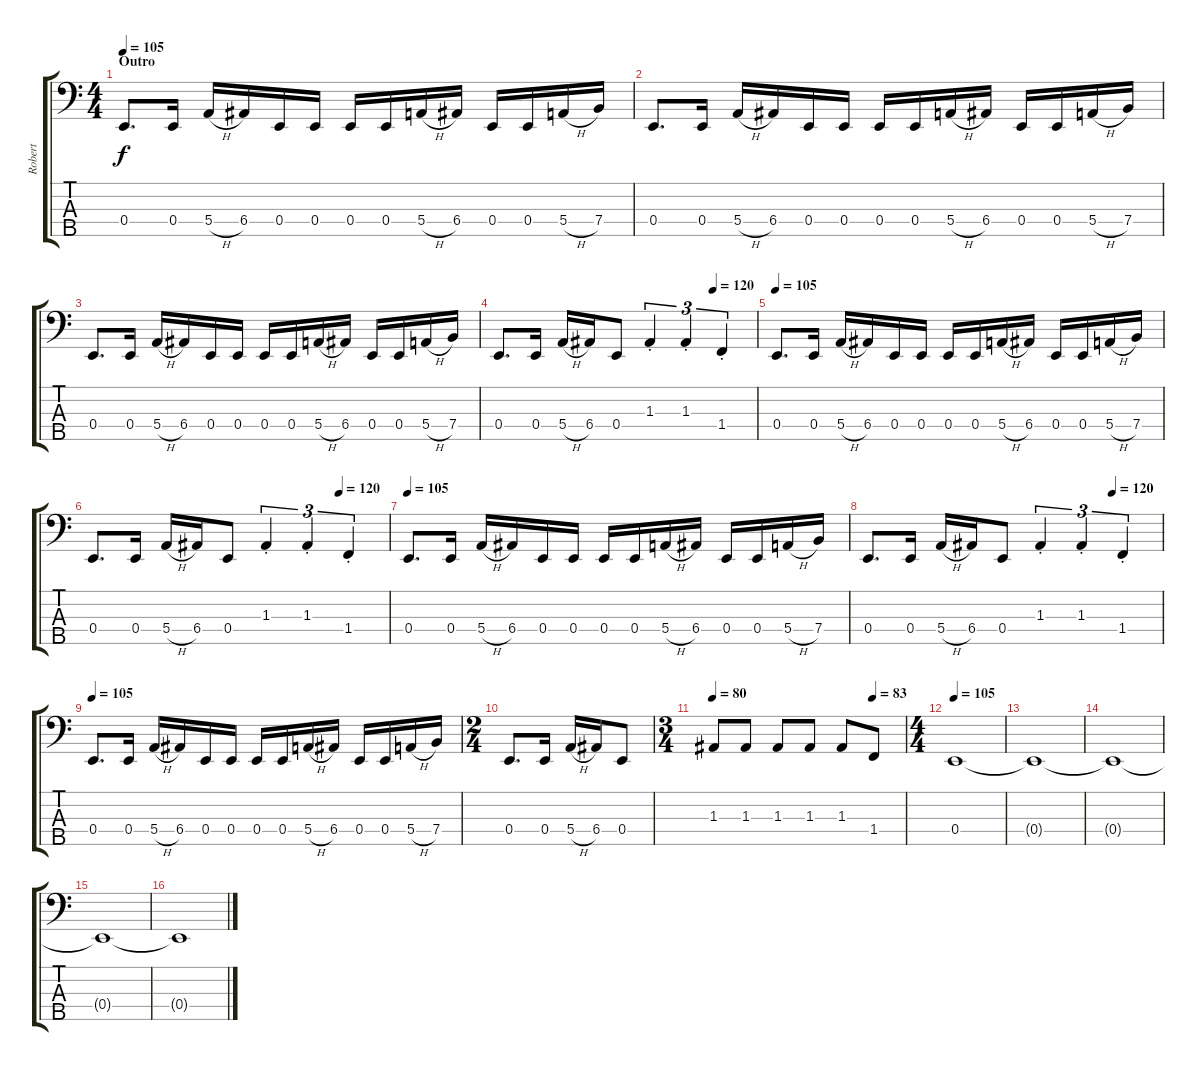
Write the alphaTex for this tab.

\track ("Robert" "Robert") {instrument electricbassfinger}
\staff {score tabs}
\tuning (G2 D2 A1 E1 B0) {hide}
\ts (4 4)
\section ("" "Outro")
\tempo 105
\clef f4
\ks c
0.4.8{d dy f} 0.4.16 5.4{h}.16 6.4.16 0.4.16 0.4.16 0.4.16 0.4.16 5.4{h}.16 6.4.16 0.4.16 0.4.16 5.4{h}.16 7.4.16 |
0.4.8{d} 0.4.16 5.4{h}.16 6.4.16 0.4.16 0.4.16 0.4.16 0.4.16 5.4{h}.16 6.4.16 0.4.16 0.4.16 5.4{h}.16 7.4.16 |
0.4.8{d} 0.4.16 5.4{h}.16 6.4.16 0.4.16 0.4.16 0.4.16 0.4.16 5.4{h}.16 6.4.16 0.4.16 0.4.16 5.4{h}.16 7.4.16 |
\tempo (120 0.8333333333333334)
0.4.8{d} 0.4.16 5.4{h}.16 6.4.16 0.4.8 1.3{st}.4{tu (3 2)} 1.3{st}.4{tu (3 2)} 1.4{st}.4{tu (3 2)} |
\tempo 105
0.4.8{d} 0.4.16 5.4{h}.16 6.4.16 0.4.16 0.4.16 0.4.16 0.4.16 5.4{h}.16 6.4.16 0.4.16 0.4.16 5.4{h}.16 7.4.16 |
\tempo (120 0.8333333333333334)
0.4.8{d} 0.4.16 5.4{h}.16 6.4.16 0.4.8 1.3{st}.4{tu (3 2)} 1.3{st}.4{tu (3 2)} 1.4{st}.4{tu (3 2)} |
\tempo 105
0.4.8{d} 0.4.16 5.4{h}.16 6.4.16 0.4.16 0.4.16 0.4.16 0.4.16 5.4{h}.16 6.4.16 0.4.16 0.4.16 5.4{h}.16 7.4.16 |
\tempo (120 0.8333333333333334)
0.4.8{d} 0.4.16 5.4{h}.16 6.4.16 0.4.8 1.3{st}.4{tu (3 2)} 1.3{st}.4{tu (3 2)} 1.4{st}.4{tu (3 2)} |
\tempo 105
0.4.8{d} 0.4.16 5.4{h}.16 6.4.16 0.4.16 0.4.16 0.4.16 0.4.16 5.4{h}.16 6.4.16 0.4.16 0.4.16 5.4{h}.16 7.4.16 |
\ts (2 4)
0.4.8{d} 0.4.16 5.4{h}.16 6.4.16 0.4.8 |
\ts (3 4)
\tempo 80
\tempo (83 0.8333333333333334)
1.3.8 1.3.8 1.3.8 1.3.8 1.3.8 1.4.8 |
\ts (4 4)
\tempo 105
0.4.1 |
0.4{t}.1 |
0.4{t}.1 |
0.4{t}.1 |
0.4{t}.1
